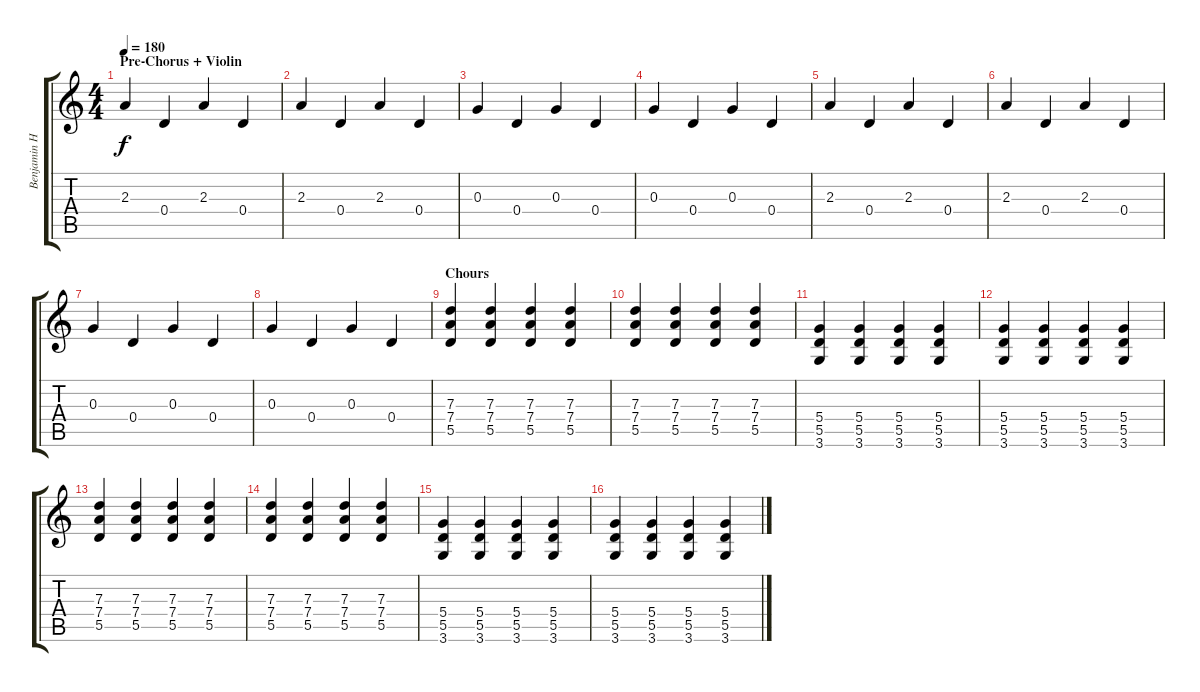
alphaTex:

\track ("Benjamin Harper (Guitar 2)" "Benjamin H") {instrument acousticguitarsteel}
\staff {score tabs}
\tuning (E4 B3 G3 D3 A2 E2) {hide}
\ts (4 4)
\section ("" "Pre-Chorus + Violin")
\tempo 180
\clef g2
\ks c
2.3.4{dy f volume 10} 0.4.4 2.3.4 0.4.4 |
2.3.4 0.4.4 2.3.4 0.4.4 |
0.3.4 0.4.4 0.3.4 0.4.4 |
0.3.4 0.4.4 0.3.4 0.4.4 |
2.3.4 0.4.4 2.3.4 0.4.4 |
2.3.4 0.4.4 2.3.4 0.4.4 |
0.3.4 0.4.4 0.3.4 0.4.4 |
0.3.4 0.4.4 0.3.4 0.4.4 |
\section ("" "Chours")
(7.3 7.4 5.5).4{volume 11 instrument distortionguitar} (7.3 7.4 5.5).4 (7.3 7.4 5.5).4 (7.3 7.4 5.5).4 |
(7.3 7.4 5.5).4 (7.3 7.4 5.5).4 (7.3 7.4 5.5).4 (7.3 7.4 5.5).4 |
(5.4 5.5 3.6).4 (5.4 5.5 3.6).4 (5.4 5.5 3.6).4 (5.4 5.5 3.6).4 |
(5.4 5.5 3.6).4 (5.4 5.5 3.6).4 (5.4 5.5 3.6).4 (5.4 5.5 3.6).4 |
(7.3 7.4 5.5).4{volume 11 instrument distortionguitar} (7.3 7.4 5.5).4 (7.3 7.4 5.5).4 (7.3 7.4 5.5).4 |
(7.3 7.4 5.5).4 (7.3 7.4 5.5).4 (7.3 7.4 5.5).4 (7.3 7.4 5.5).4 |
(5.4 5.5 3.6).4 (5.4 5.5 3.6).4 (5.4 5.5 3.6).4 (5.4 5.5 3.6).4 |
(5.4 5.5 3.6).4 (5.4 5.5 3.6).4 (5.4 5.5 3.6).4 (5.4 5.5 3.6).4
